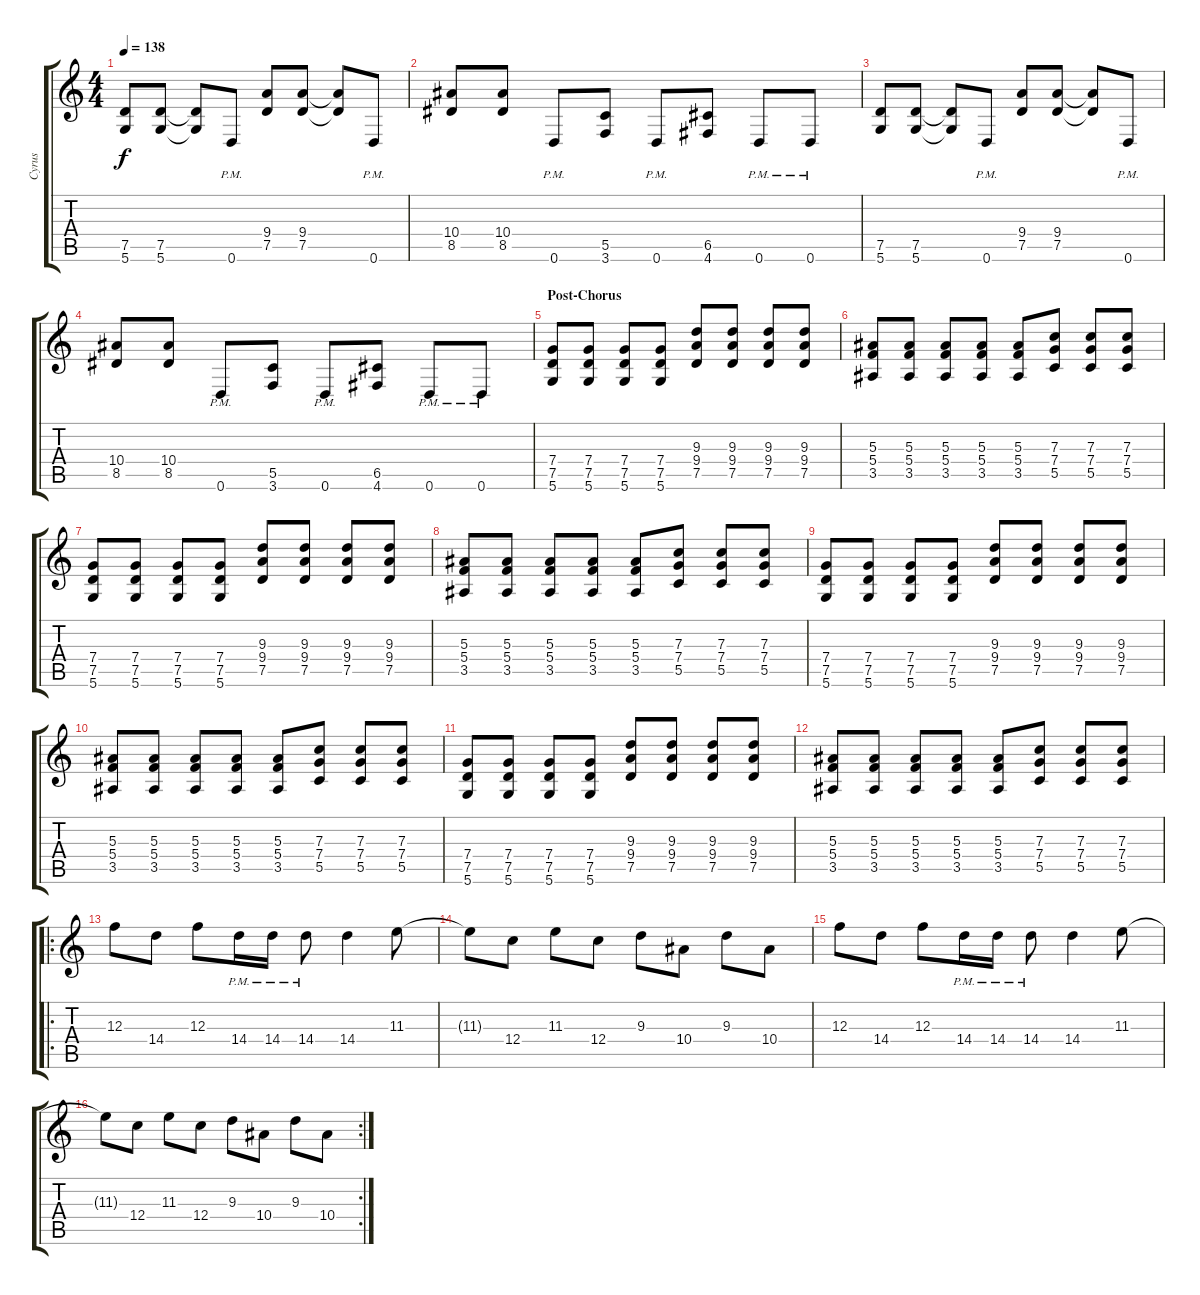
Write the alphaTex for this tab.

\track ("Cyrus" "Cyrus") {instrument distortionguitar}
\staff {score tabs}
\tuning (D4 A3 F3 C3 G2 D2) {hide}
\ts (4 4)
\tempo 138
\clef g2
\ks c
(7.5 5.6).8{dy f} (7.5 5.6).8 (7.5{t} 5.6{t}).8 0.6{pm}.8 (9.4 7.5).8 (9.4 7.5).8 (9.4{t} 7.5{t}).8 0.6{pm}.8 |
(10.4 8.5).8 (10.4 8.5).8 0.6{pm}.8 (5.5 3.6).8 0.6{pm}.8 (6.5 4.6).8 0.6{pm}.8 0.6{pm}.8 |
(7.5 5.6).8 (7.5 5.6).8 (7.5{t} 5.6{t}).8 0.6{pm}.8 (9.4 7.5).8 (9.4 7.5).8 (9.4{t} 7.5{t}).8 0.6{pm}.8 |
(10.4 8.5).8 (10.4 8.5).8 0.6{pm}.8 (5.5 3.6).8 0.6{pm}.8 (6.5 4.6).8 0.6{pm}.8 0.6{pm}.8 |
\section ("" "Post-Chorus")
(7.4 7.5 5.6).8 (7.4 7.5 5.6).8 (7.4 7.5 5.6).8 (7.4 7.5 5.6).8 (9.3 9.4 7.5).8 (9.3 9.4 7.5).8 (9.3 9.4 7.5).8 (9.3 9.4 7.5).8 |
(5.3 5.4 3.5).8 (5.3 5.4 3.5).8 (5.3 5.4 3.5).8 (5.3 5.4 3.5).8 (5.3 5.4 3.5).8 (7.3 7.4 5.5).8 (7.3 7.4 5.5).8 (7.3 7.4 5.5).8 |
(7.4 7.5 5.6).8 (7.4 7.5 5.6).8 (7.4 7.5 5.6).8 (7.4 7.5 5.6).8 (9.3 9.4 7.5).8 (9.3 9.4 7.5).8 (9.3 9.4 7.5).8 (9.3 9.4 7.5).8 |
(5.3 5.4 3.5).8 (5.3 5.4 3.5).8 (5.3 5.4 3.5).8 (5.3 5.4 3.5).8 (5.3 5.4 3.5).8 (7.3 7.4 5.5).8 (7.3 7.4 5.5).8 (7.3 7.4 5.5).8 |
(7.4 7.5 5.6).8 (7.4 7.5 5.6).8 (7.4 7.5 5.6).8 (7.4 7.5 5.6).8 (9.3 9.4 7.5).8 (9.3 9.4 7.5).8 (9.3 9.4 7.5).8 (9.3 9.4 7.5).8 |
(5.3 5.4 3.5).8 (5.3 5.4 3.5).8 (5.3 5.4 3.5).8 (5.3 5.4 3.5).8 (5.3 5.4 3.5).8 (7.3 7.4 5.5).8 (7.3 7.4 5.5).8 (7.3 7.4 5.5).8 |
(7.4 7.5 5.6).8 (7.4 7.5 5.6).8 (7.4 7.5 5.6).8 (7.4 7.5 5.6).8 (9.3 9.4 7.5).8 (9.3 9.4 7.5).8 (9.3 9.4 7.5).8 (9.3 9.4 7.5).8 |
(5.3 5.4 3.5).8 (5.3 5.4 3.5).8 (5.3 5.4 3.5).8 (5.3 5.4 3.5).8 (5.3 5.4 3.5).8 (7.3 7.4 5.5).8 (7.3 7.4 5.5).8 (7.3 7.4 5.5).8 |
\ro
12.3.8 14.4.8 12.3.8 14.4{pm}.16 14.4{pm}.16 14.4{pm}.8 14.4.4 11.3.8 |
11.3{t}.8 12.4.8 11.3.8 12.4.8 9.3.8 10.4.8 9.3.8 10.4.8 |
12.3.8 14.4.8 12.3.8 14.4{pm}.16 14.4{pm}.16 14.4{pm}.8 14.4.4 11.3.8 |
\rc 2
11.3{t}.8 12.4.8 11.3.8 12.4.8 9.3.8 10.4.8 9.3.8 10.4.8
